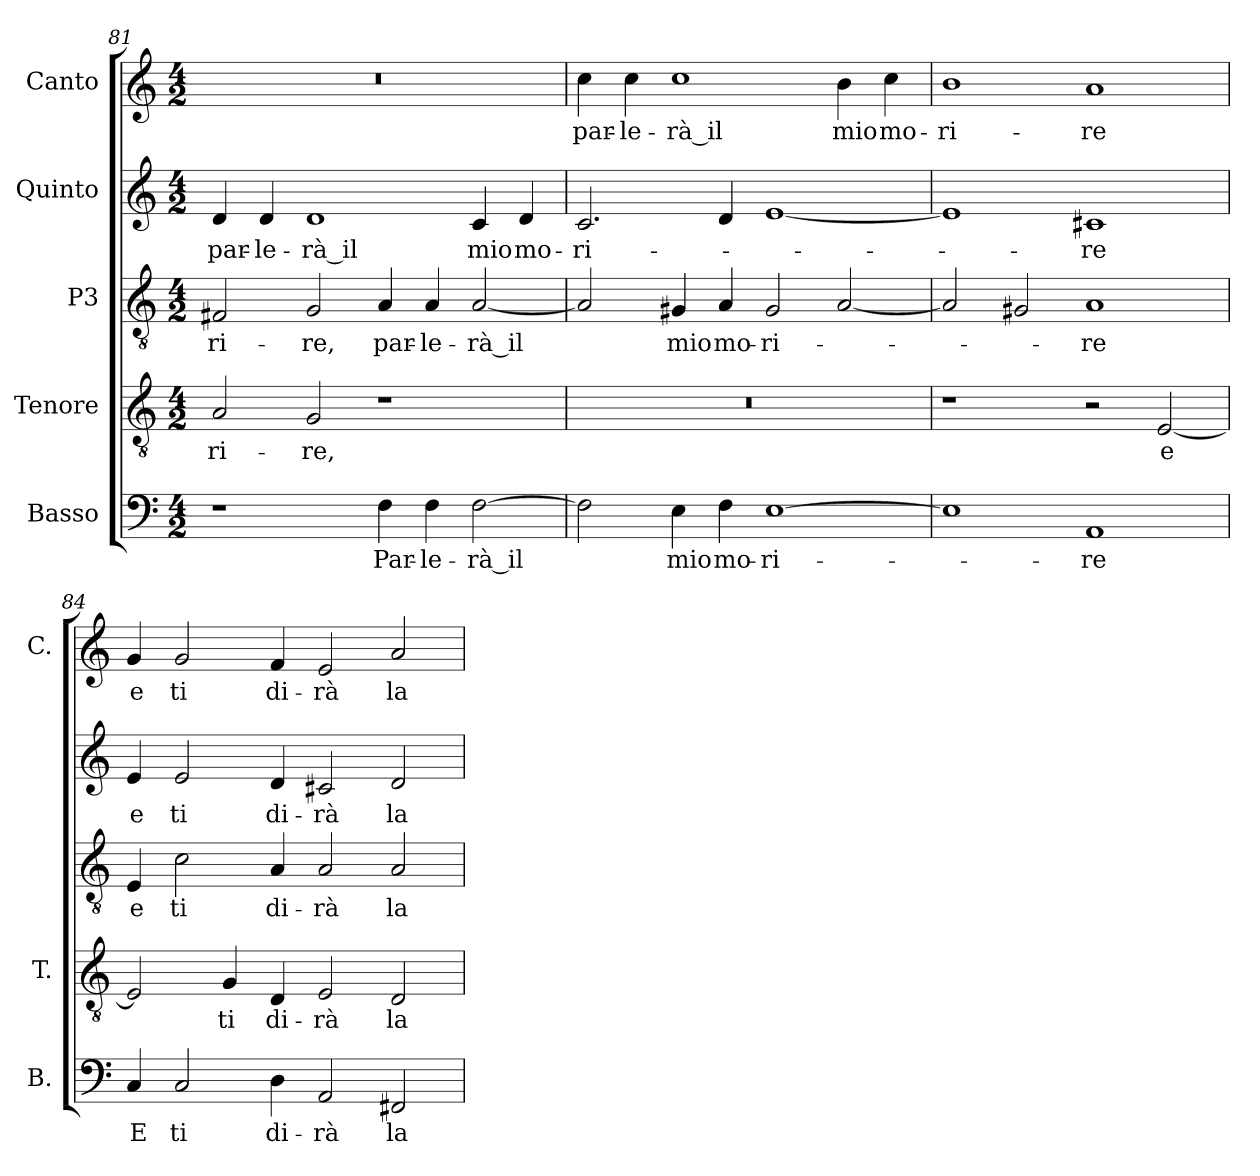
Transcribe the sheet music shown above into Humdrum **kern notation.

**kern	**text	**kern	**text	**kern	**text	**kern	**text	**kern	**text
*part5	*part5	*part4	*part4	*part3	*part3	*part2	*part2	*part1	*part1
*staff5	*staff5	*staff4	*staff4	*staff3	*staff3	*staff2	*staff2	*staff1	*staff1
*I"Basso	*	*I"Tenore	*	*I"P3	*	*I"Quinto	*	*I"Canto	*
*I'B.	*	*I'T.	*	*	*	*	*	*I'C.	*
*clefF4	*	*clefGv2	*	*clefGv2	*	*clefG2	*	*clefG2	*
*	*	*ITrd7c12	*	*ITrd7c12	*	*	*	*	*
*k[]	*	*k[]	*	*k[]	*	*k[]	*	*k[]	*
*C:	*	*C:	*	*C:	*	*C:	*	*C:	*
*M4/2	*	*M4/2	*	*M4/2	*	*M4/2	*	*M4/2	*
=81	=81	=81	=81	=81	=81	=81	=81	=81	=81
!	!	!	!LO:LY:b:color=#000000	!	!	!	!	!	!
!	!	!	!	!	!LO:LY:b:color=#000000	!	!	!	!
!	!	!	!	!	!	!	!LO:LY:b:color=#000000	!LO:N:vis=1	!
1r	.	2AAi/	-ri-	2FF#Xi/	-ri-	4di/	par-	0r	.
!	!	!	!	!	!	!	!LO:LY:b:color=#000000	!	!
.	.	.	.	.	.	4di/	-le-	.	.
!	!	!	!LO:LY:b:color=#000000	!	!	!	!	!	!
!	!	!	!	!	!LO:LY:b:color=#000000	!	!	!	!
!	!	!	!	!	!	!	!LO:LY:b:color=#000000	!	!
.	.	2GGi/	-re,	2GGi/	-re,	1di	-rà_il	.	.
!	!LO:LY:b:color=#000000	!	!	!	!	!	!	!	!
!	!	!	!	!	!LO:LY:b:color=#000000	!	!	!	!
4Fi\	Par-	1r	.	4AAi/	par-	.	.	.	.
!	!LO:LY:b:color=#000000	!	!	!	!	!	!	!	!
!	!	!	!	!	!LO:LY:b:color=#000000	!	!	!	!
4Fi\	-le-	.	.	4AAi/	-le-	.	.	.	.
!	!LO:LY:b:color=#000000	!	!	!	!	!	!	!	!
!	!	!	!	!	!LO:LY:b:color=#000000	!	!	!	!
!	!	!	!	!	!	!	!LO:LY:b:color=#000000	!	!
[>2Fi\	-rà_il	.	.	[<2AAi/	-rà_il	4ci/	mio	.	.
!	!	!	!	!	!	!	!LO:LY:b:color=#000000	!	!
.	.	.	.	.	.	4di/	mo-	.	.
!!LO:LB:g=z
=82	=82	=82	=82	=82	=82	=82	=82	=82	=82
!	!	!LO:N:vis=1	!	!	!	!	!	!	!
!	!	!	!	!	!	!	!LO:LY:b:color=#000000	!	!
!	!	!	!	!	!	!	!	!	!LO:LY:b:color=#000000
2Fi\]	.	0r	.	2AAi/]	.	2.ci/	-ri-	4cci\	par-
!	!	!	!	!	!	!	!	!	!LO:LY:b:color=#000000
.	.	.	.	.	.	.	.	4cci\	-le-
!	!LO:LY:b:color=#000000	!	!	!	!	!	!	!	!
!	!	!	!	!	!LO:LY:b:color=#000000	!	!	!	!
!	!	!	!	!	!	!	!	!	!LO:LY:b:color=#000000
4Ei\	mio	.	.	4GG#Xi/	mio	.	.	1cci	-rà_il
!	!LO:LY:b:color=#000000	!	!	!	!	!	!	!	!
!	!	!	!	!	!LO:LY:b:color=#000000	!	!	!	!
4Fi\	mo-	.	.	4AAi/	mo-	4di/	.	.	.
!	!LO:LY:b:color=#000000	!	!	!	!	!	!	!	!
!	!	!	!	!	!LO:LY:b:color=#000000	!	!	!	!
[>1Ei	-ri-	.	.	2GG#i/	-ri-	[<1ei	.	.	.
!	!	!	!	!	!	!	!	!	!LO:LY:b:color=#000000
.	.	.	.	[<2AAi/	.	.	.	4bi\	mio
!	!	!	!	!	!	!	!	!	!LO:LY:b:color=#000000
.	.	.	.	.	.	.	.	4cci\	mo-
=83	=83	=83	=83	=83	=83	=83	=83	=83	=83
!	!	!	!	!	!	!	!	!	!LO:LY:b:color=#000000
1Ei]	.	1r	.	2AAi/]	.	1ei]	.	1bi	-ri-
.	.	.	.	2GG#Xi/	.	.	.	.	.
!	!LO:LY:b:color=#000000	!	!	!	!	!	!	!	!
!	!	!	!	!	!LO:LY:b:color=#000000	!	!	!	!
!	!	!	!	!	!	!	!LO:LY:b:color=#000000	!	!
!	!	!	!	!	!	!	!	!	!LO:LY:b:color=#000000
1AAi	-re	2r	.	1AAi	-re	1c#Xi	-re	1ai	-re
!	!	!	!LO:LY:b:color=#000000	!	!	!	!	!	!
.	.	[<2EEi/	e	.	.	.	.	.	.
=84	=84	=84	=84	=84	=84	=84	=84	=84	=84
!	!LO:LY:b:color=#000000	!	!	!	!	!	!	!	!
!	!	!	!	!	!LO:LY:b:color=#000000	!	!	!	!
!	!	!	!	!	!	!	!LO:LY:b:color=#000000	!	!
!	!	!	!	!	!	!	!	!	!LO:LY:b:color=#000000
4Ci/	E	2EEi/]	.	4EEi/	e	4ei/	e	4gi/	e
!	!LO:LY:b:color=#000000	!	!	!	!	!	!	!	!
!	!	!	!	!	!LO:LY:b:color=#000000	!	!	!	!
!	!	!	!	!	!	!	!LO:LY:b:color=#000000	!	!
!	!	!	!	!	!	!	!	!	!LO:LY:b:color=#000000
2Ci/	ti	.	.	2Ci\	ti	2ei/	ti	2gi/	ti
!	!	!	!LO:LY:b:color=#000000	!	!	!	!	!	!
.	.	4GGi/	ti	.	.	.	.	.	.
!	!LO:LY:b:color=#000000	!	!	!	!	!	!	!	!
!	!	!	!LO:LY:b:color=#000000	!	!	!	!	!	!
!	!	!	!	!	!LO:LY:b:color=#000000	!	!	!	!
!	!	!	!	!	!	!	!LO:LY:b:color=#000000	!	!
!	!	!	!	!	!	!	!	!	!LO:LY:b:color=#000000
4Di\	di-	4DDi/	di-	4AAi/	di-	4di/	di-	4fi/	di-
!	!LO:LY:b:color=#000000	!	!	!	!	!	!	!	!
!	!	!	!LO:LY:b:color=#000000	!	!	!	!	!	!
!	!	!	!	!	!LO:LY:b:color=#000000	!	!	!	!
!	!	!	!	!	!	!	!LO:LY:b:color=#000000	!	!
!	!	!	!	!	!	!	!	!	!LO:LY:b:color=#000000
2AAi/	-rà	2EEi/	-rà	2AAi/	-rà	2c#Xi/	-rà	2ei/	-rà
!	!LO:LY:b:color=#000000	!	!	!	!	!	!	!	!
!	!	!	!LO:LY:b:color=#000000	!	!	!	!	!	!
!	!	!	!	!	!LO:LY:b:color=#000000	!	!	!	!
!	!	!	!	!	!	!	!LO:LY:b:color=#000000	!	!
!	!	!	!	!	!	!	!	!	!LO:LY:b:color=#000000
2FF#Xi/	la	2DDi/	la	2AAi/	la	2di/	la	2ai/	la
=	=	=	=	=	=	=	=	=	=
*-	*-	*-	*-	*-	*-	*-	*-	*-	*-
